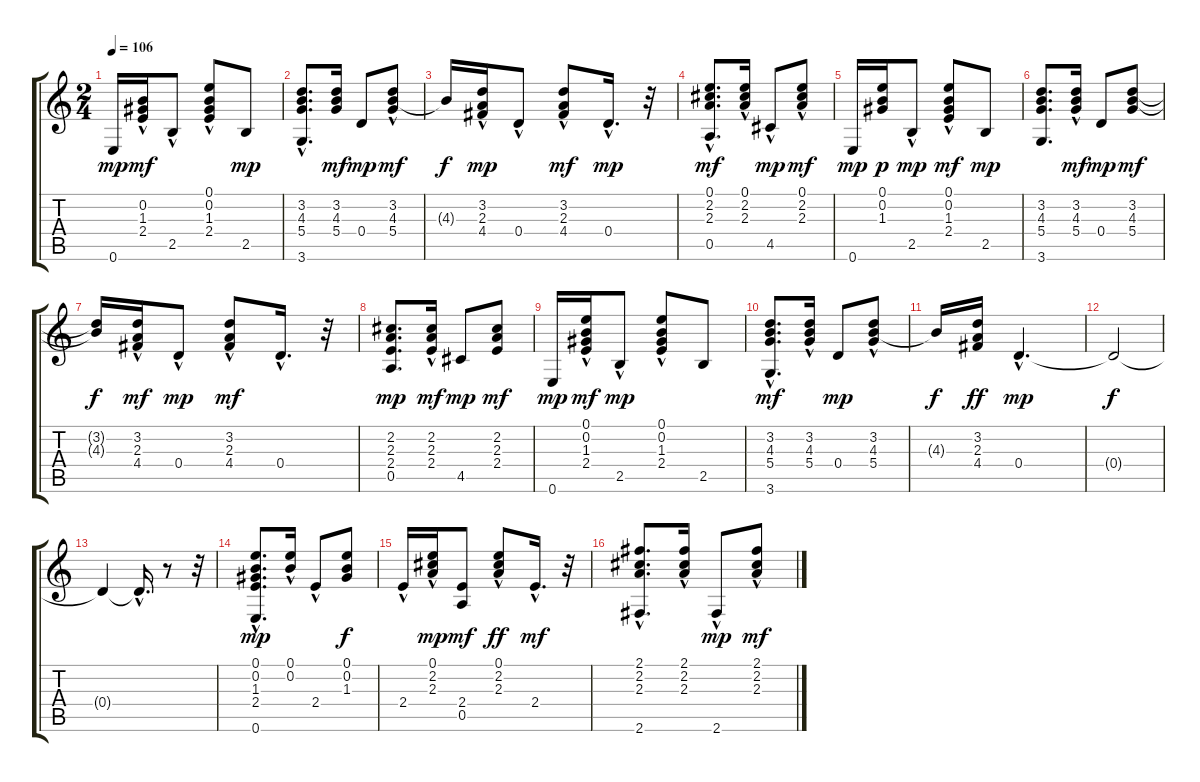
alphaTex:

\track "" {instrument acousticguitarsteel}
\staff {score tabs}
\tuning (E4 B3 G3 D3 A2 E2) {hide}
\ts (2 4)
\tempo 106
\clef g2
\ks c
0.6.16{dy mp} (0.2{hac} 1.3{hac} 2.4).16{dy mf} 2.5{hac}.8 (0.1{hac} 0.2{hac} 1.3 2.4).8 2.5.8{dy mp} |
(3.2 4.3 5.4 3.6{hac}).8{d} (3.2 4.3 5.4).16{dy mf} 0.4.8{dy mp} (3.2 4.3 5.4{hac}).8{dy mf} |
4.3{t}.16{dy f} (3.2{hac} 2.3{hac} 4.4{hac}).16{dy mp} 0.4{hac}.8 (3.2 2.3{hac} 4.4{hac}).8{dy mf} 0.4{hac}.16{d dy mp} r.32 |
(0.1 2.2 2.3 0.5{hac}).8{d dy mf} (0.1{hac} 2.2 2.3{hac}).16 4.5{hac}.8{dy mp} (0.1 2.2{hac} 2.3{hac}).8{dy mf} |
0.6.16{dy mp} (0.1 0.2 1.3).16{dy p} 2.5{hac}.8{dy mp} (0.1{hac} 0.2{hac} 1.3{hac} 2.4).8{dy mf} 2.5.8{dy mp} |
(3.2 4.3 5.4 3.6).8{d} (3.2{hac} 4.3 5.4{hac}).16{dy mf} 0.4.8{dy mp} (3.2 4.3 5.4).8{dy mf} |
(3.2{t} 4.3{t}).16{dy f} (3.2{hac} 2.3 4.4{hac}).16{dy mf} 0.4{hac}.8{dy mp} (3.2{hac} 2.3 4.4).8{dy mf} 0.4{hac}.16{d} r.32 |
(2.2 2.3 2.4 0.5).8{d dy mp} (2.2{hac} 2.3{hac} 2.4{hac}).16{dy mf} 4.5.8{dy mp} (2.2 2.3 2.4).8{dy mf} |
0.6.16{dy mp} (0.1{hac} 0.2 1.3{hac} 2.4{hac}).16{dy mf} 2.5{hac}.8{dy mp} (0.1{hac} 0.2{hac} 1.3{hac} 2.4).8 2.5.8 |
(3.2 4.3 5.4 3.6{hac}).8{d dy mf} (3.2{hac} 4.3{hac} 5.4{hac}).16 0.4.8{dy mp} (3.2{hac} 4.3 5.4).8 |
4.3{t}.16{dy f} (3.2 2.3 4.4).16{dy ff} 0.4{hac}.4{d dy mp} |
0.4{t}.2{dy f} |
0.4{t}.4 0.4{hac t}.16{d} r.8 r.32 |
(0.1 0.2 1.3 2.4{hac} 0.6).8{d dy mp} (0.1{hac} 0.2).16 2.4{hac}.8 (0.1 0.2 1.3).8{dy f} |
2.4{hac}.16 (0.1{hac} 2.2{hac} 2.3).16{dy mp} (2.4 0.5).8{dy mf} (0.1 2.2{hac} 2.3{hac}).8{dy ff} 2.4{hac}.16{d dy mf} r.32 |
(2.1 2.2 2.3 2.6{hac}).8{d} (2.1{hac} 2.2{hac} 2.3{hac}).16 2.6{hac}.8{dy mp} (2.1{hac} 2.2 2.3).8{dy mf}
